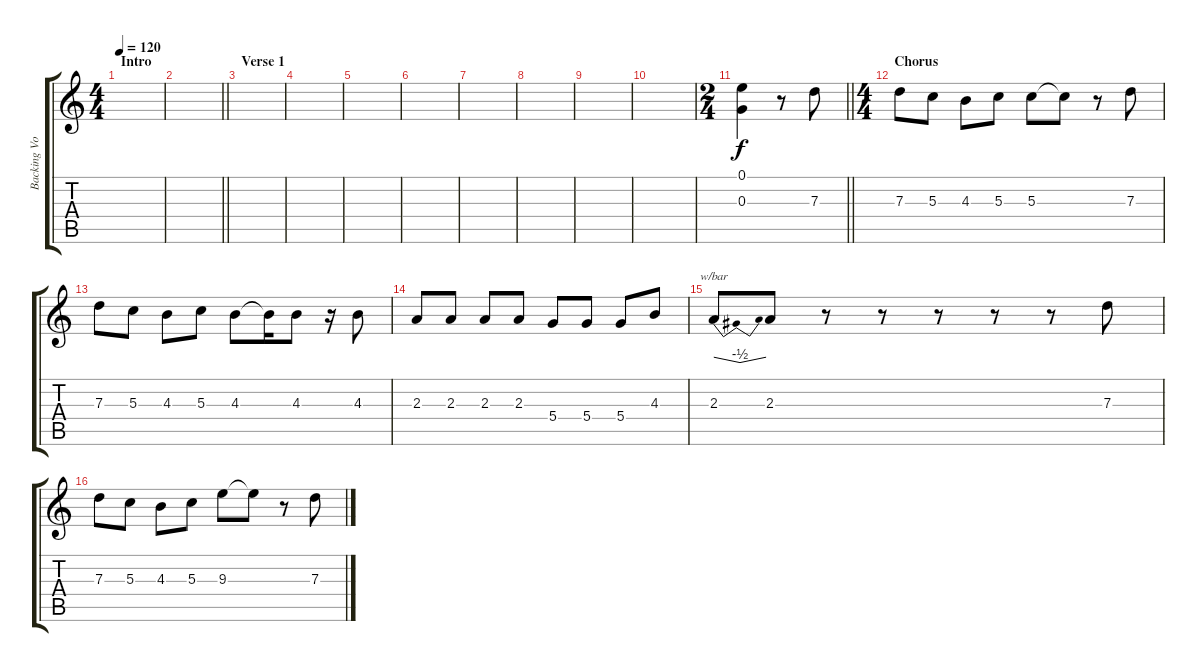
\track ("Backing Vocal" "Backing Vo") {instrument cello}
\staff {score tabs}
\tuning (E5 B4 G4 D4 A3 E3) {hide}
\ts (4 4)
\section ("" "Intro")
\tempo 120
\clef g2
\ks c
|
\barLineRight lightlight
|
\section ("" "Verse 1")
|
|
|
|
|
|
|
|
\ts (2 4)
\barLineRight lightlight
(0.1 0.3).4 r.8 7.3.8 |
\ts (4 4)
\section ("" "Chorus")
7.3.8 5.3.8 4.3.8 5.3.8 5.3.8 5.3{t}.8 r.8 7.3.8 |
7.3.8 5.3.8 4.3.8 5.3.8 4.3.8 4.3{t}.16 4.3.8 r.16 4.3.8 |
2.3.8 2.3.8 2.3.8 2.3.8 5.4.8 5.4.8 5.4.8 4.3.8 |
2.3.8{tbe (dip default 0 0 30 -2 60 0)} 2.3.8 r.8 r.8 r.8 r.8 r.8 7.3.8 |
7.3.8 5.3.8 4.3.8 5.3.8 9.3.8 9.3{t}.8 r.8 7.3.8
